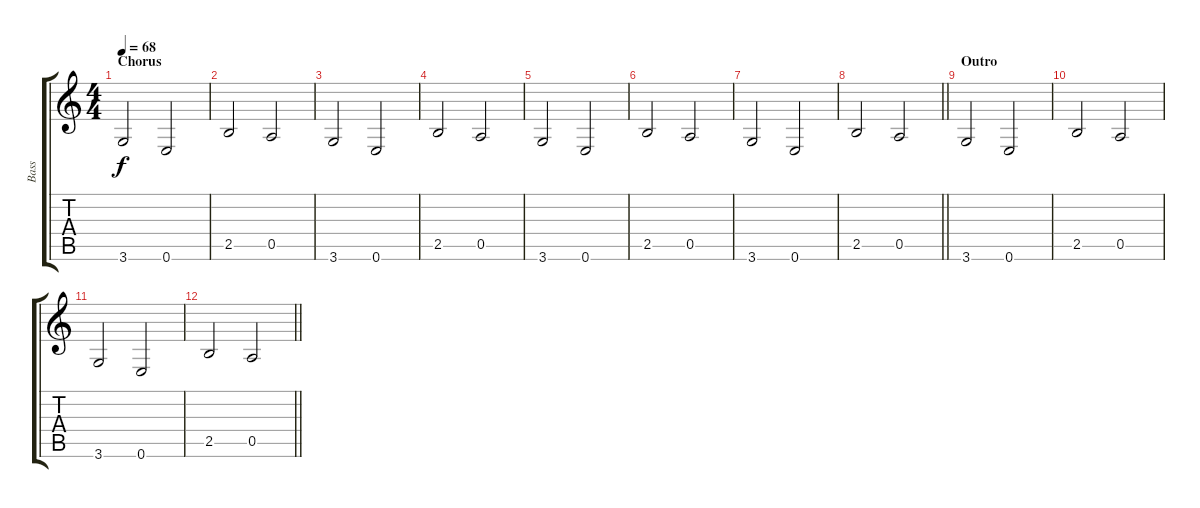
\track ("Bass" "Bass") {instrument electricbassfinger}
\staff {score tabs}
\tuning (E4 B3 G3 D3 A2 E2) {hide}
\ts (4 4)
\section ("" "Chorus")
\tempo 68
\clef g2
\ks c
3.6.2{dy f} 0.6.2 |
2.5.2 0.5.2 |
3.6.2 0.6.2 |
2.5.2 0.5.2 |
3.6.2 0.6.2 |
2.5.2 0.5.2 |
3.6.2 0.6.2 |
\barLineRight lightlight
2.5.2 0.5.2 |
\section ("" "Outro")
3.6.2 0.6.2 |
2.5.2 0.5.2 |
3.6.2 0.6.2 |
\barLineRight lightlight
2.5.2 0.5.2
